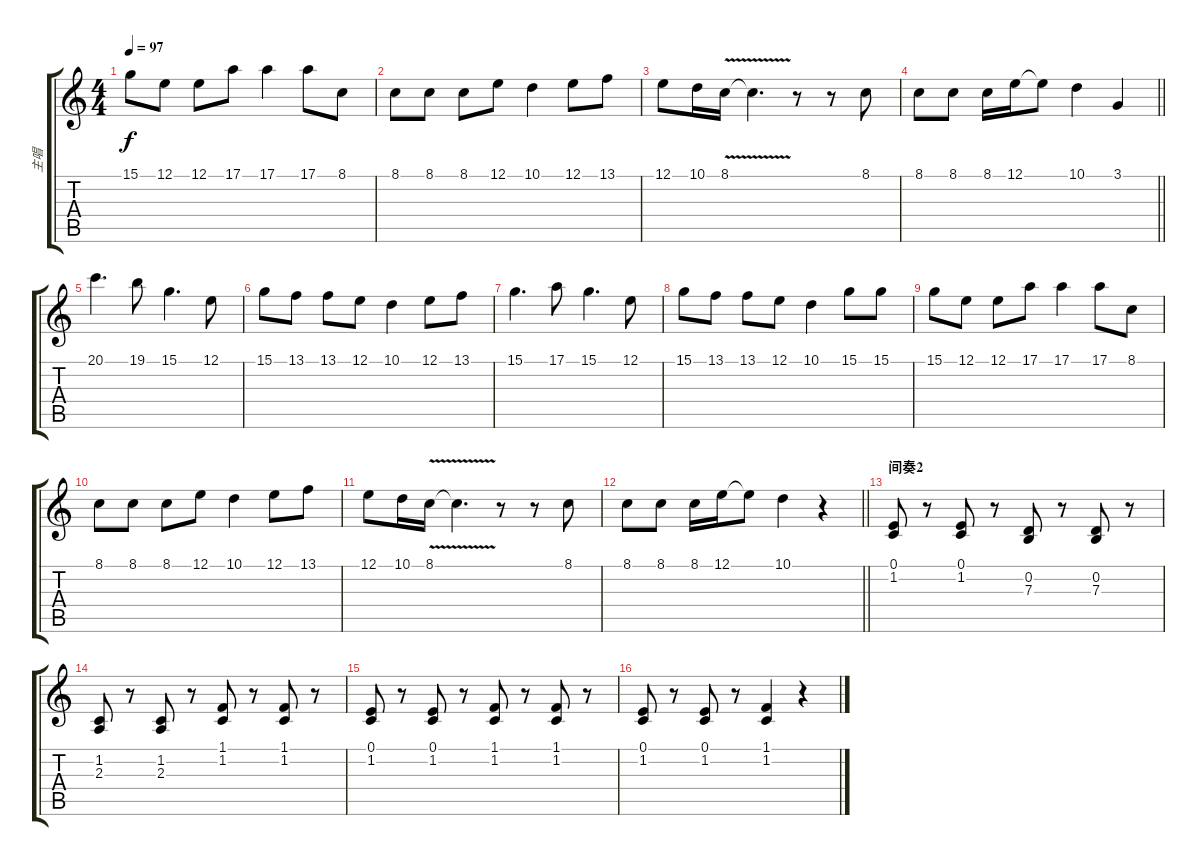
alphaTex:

\track ("主唱" "主唱") {instrument harmonica}
\staff {score tabs}
\tuning (E4 B3 G3 D3 A2 E2) {hide}
\ts (4 4)
\tempo 97
\clef g2
\ks c
15.1.8{dy f} 12.1.8 12.1.8 17.1.8 17.1.4 17.1.8 8.1.8 |
8.1.8 8.1.8 8.1.8 12.1.8 10.1.4 12.1.8 13.1.8 |
12.1.8 10.1.16 8.1{v}.16 8.1{t}.4{d} r.8 r.8 8.1.8 |
\barLineRight lightlight
8.1.8 8.1.8 8.1.16 12.1.16 12.1{t}.8 10.1.4 3.1.4 |
20.1.4{d} 19.1.8 15.1.4{d} 12.1.8 |
15.1.8 13.1.8 13.1.8 12.1.8 10.1.4 12.1.8 13.1.8 |
15.1.4{d} 17.1.8 15.1.4{d} 12.1.8 |
15.1.8 13.1.8 13.1.8 12.1.8 10.1.4 15.1.8 15.1.8 |
15.1.8 12.1.8 12.1.8 17.1.8 17.1.4 17.1.8 8.1.8 |
8.1.8 8.1.8 8.1.8 12.1.8 10.1.4 12.1.8 13.1.8 |
12.1.8 10.1.16 8.1{v}.16 8.1{t}.4{d} r.8 r.8 8.1.8 |
\barLineRight lightlight
8.1.8 8.1.8 8.1.16 12.1.16 12.1{t}.8 10.1.4 r.4 |
\section ("" "间奏2")
(0.1 1.2).8 r.8 (0.1 1.2).8 r.8 (0.2 7.3).8 r.8 (0.2 7.3).8 r.8 |
(1.2 2.3).8 r.8 (1.2 2.3).8 r.8 (1.1 1.2).8 r.8 (1.1 1.2).8 r.8 |
(0.1 1.2).8 r.8 (0.1 1.2).8 r.8 (1.1 1.2).8 r.8 (1.1 1.2).8 r.8 |
(0.1 1.2).8 r.8 (0.1 1.2).8 r.8 (1.1 1.2).4 r.4
